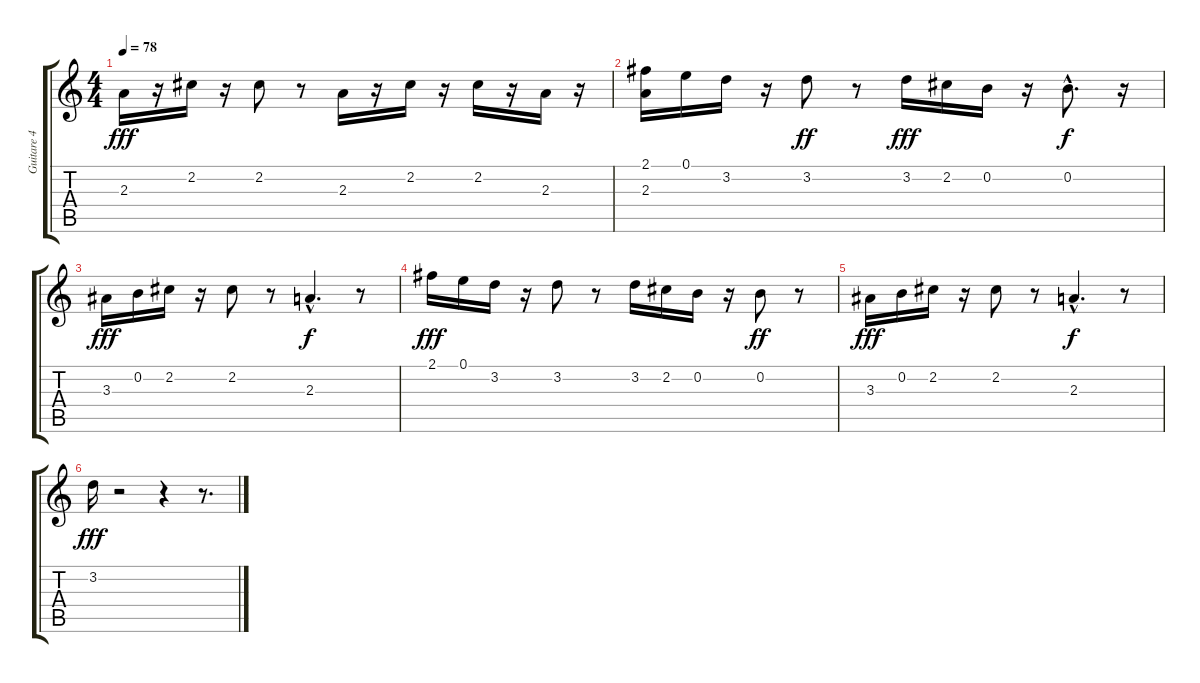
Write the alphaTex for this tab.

\track ("Guitare 4" "Guitare 4") {instrument electricguitarjazz}
\staff {score tabs}
\tuning (E4 B3 G3 D3 A2 E2) {hide}
\ts (4 4)
\tempo 78
\clef g2
\ks c
2.3.16{dy fff} r.16 2.2.16 r.16 2.2.8 r.8 2.3.16 r.16 2.2.16 r.16 2.2.16 r.16 2.3.16 r.16 |
(2.1 2.3).16 0.1.16 3.2.16 r.16 3.2.8{dy ff} r.8 3.2.16{dy fff} 2.2.16 0.2.16 r.16 0.2{hac}.8{d dy f} r.16 |
3.3.16{dy fff} 0.2.16 2.2.16 r.16 2.2.8 r.8 2.3{hac}.4{d dy f} r.8 |
2.1.16{dy fff} 0.1.16 3.2.16 r.16 3.2.8 r.8 3.2.16 2.2.16 0.2.16 r.16 0.2.8{dy ff} r.8 |
3.3.16{dy fff} 0.2.16 2.2.16 r.16 2.2.8 r.8 2.3{hac}.4{d dy f} r.8 |
3.2.16{dy fff} r.2 r.4 r.8{d}
